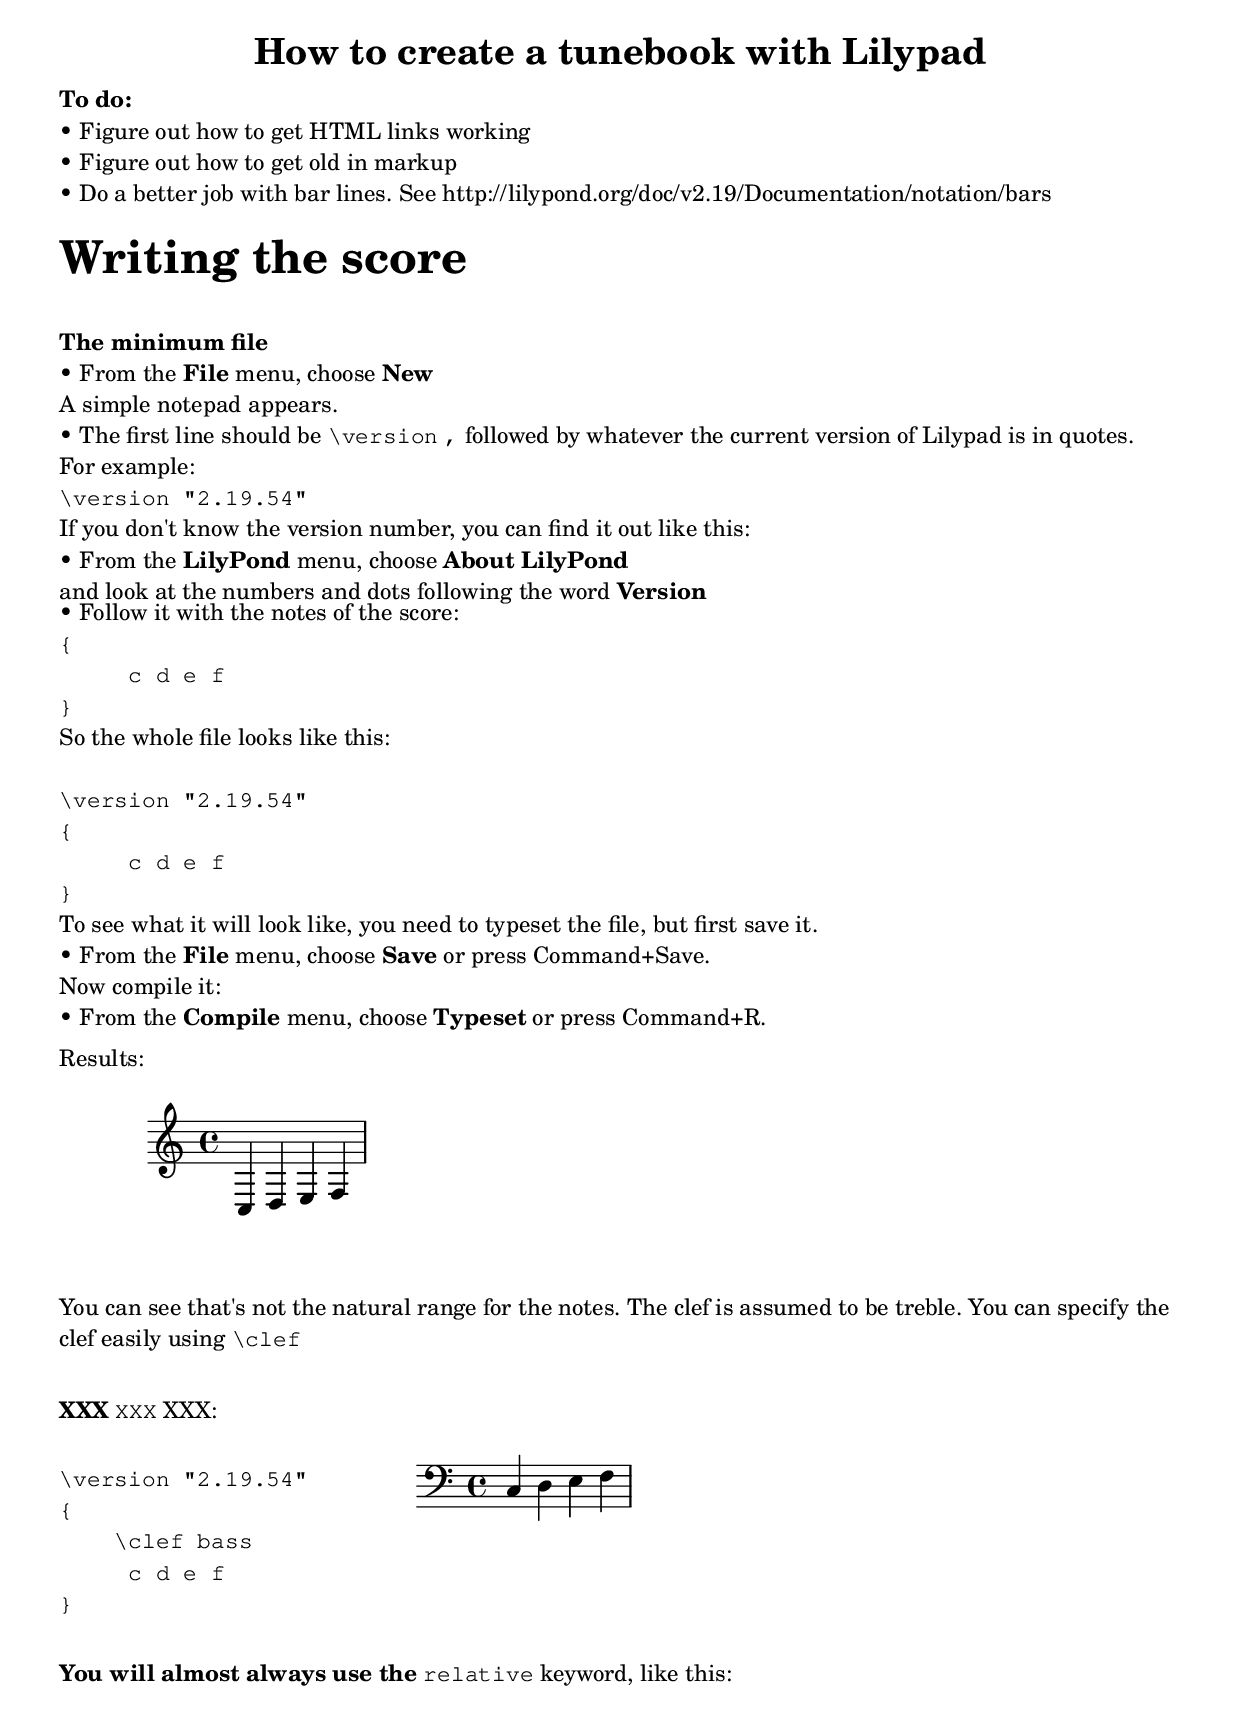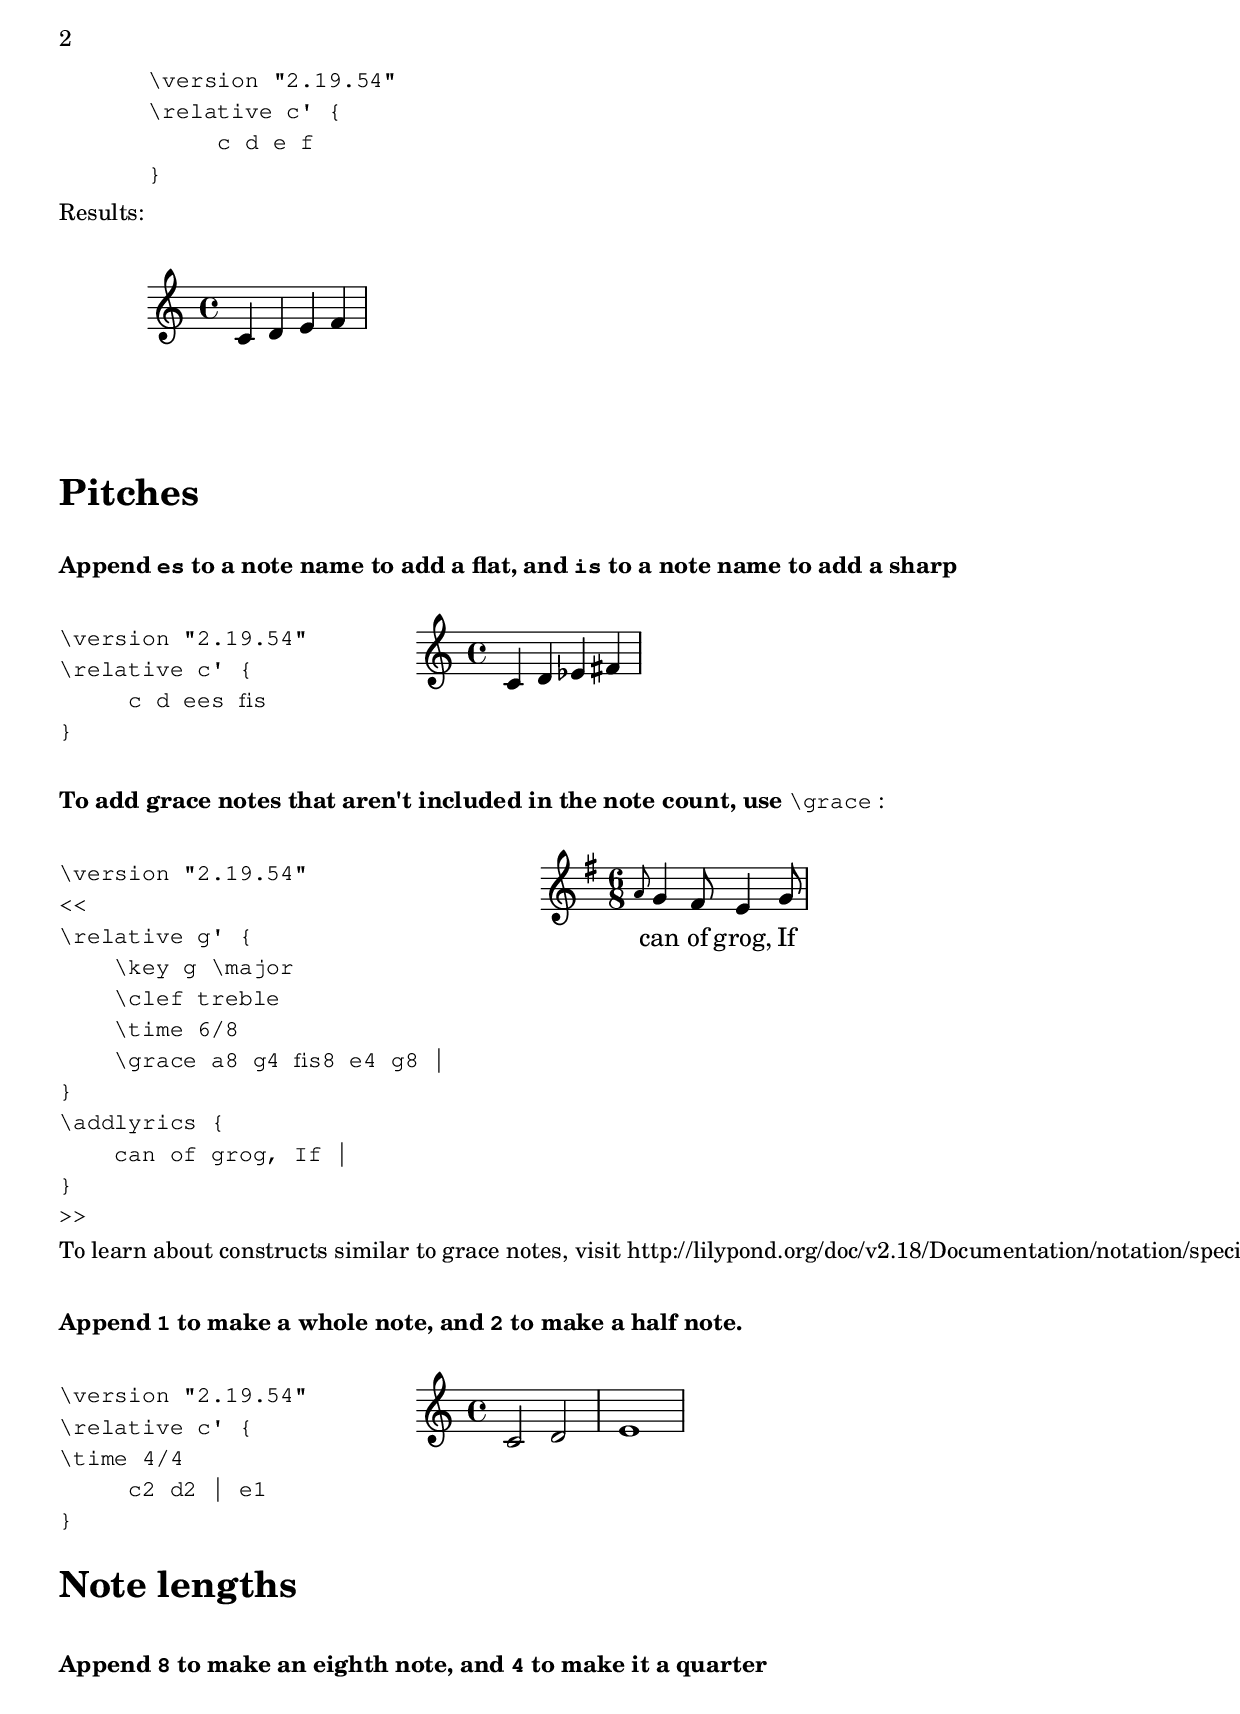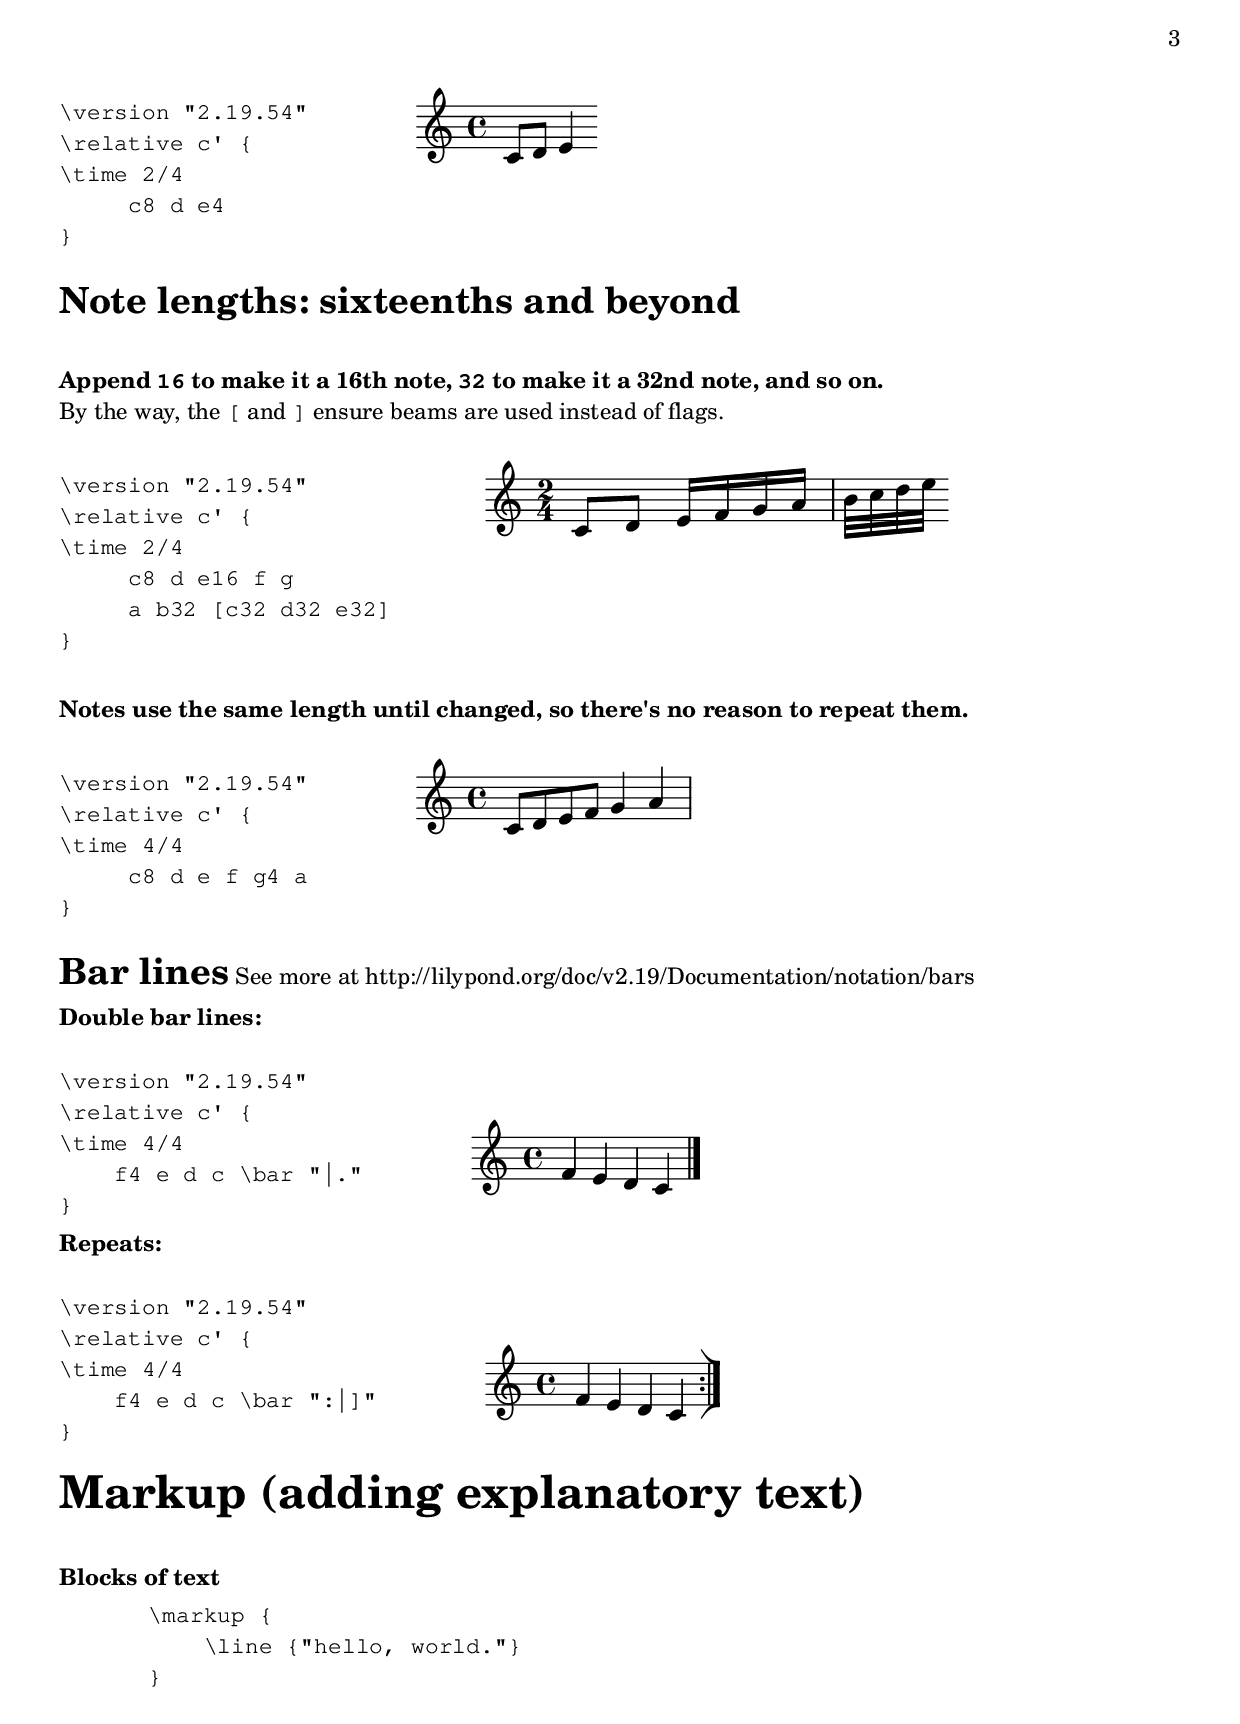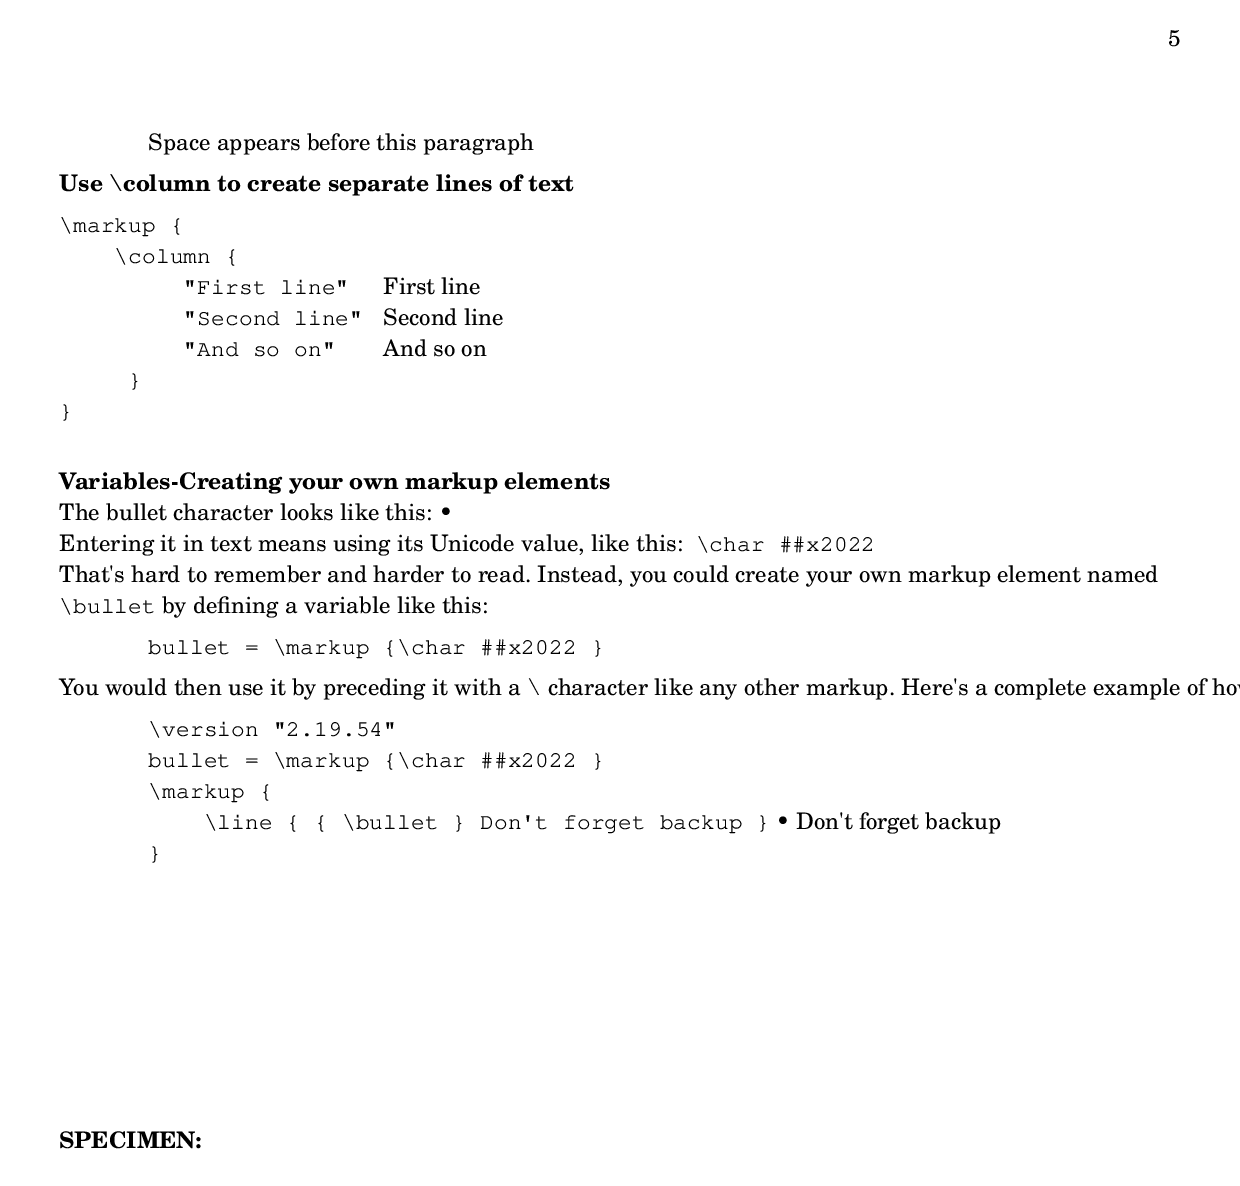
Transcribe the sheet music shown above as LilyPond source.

% Minimum Lilypad version required for the non-music variables feature
% \include "settings.ly"

\header {
  	title = "How to create a tunebook with Lilypad"
}

bullet = \markup { \char ##x2022 }

%{ ***********************************
   * MULTILINE COMMENT TEMPLATE
   * 
   ********************************* 
%}


%{ ***********************************
   * TEMPLATE for score inside markup
   * Using 2-column format
   ***********************************

\markup {
	\vspace #2
	\column {
		\line \bold { "XXX" } 
		"Explanation"
		\line { \typewriter {"XXX"} }
	}
}


\markup {
	\vspace #1
	\column {
		\hspace #8 \column \typewriter {
			"\\version \"2.19.54\" "  
			"\\relative c' {"
			"     XXX"
			"}"
		}
	}
	\column {
		\line { " " }
		\score {
			\relative c' {
				XXX
			}
		}
	}	
}

*********************************** %}


\markup {
	\vspace #1
	\column {
		\line \bold { "To do:" } 
		\wordwrap {  { \bullet } Figure out how to get HTML links working }
		\wordwrap {  { \bullet } Figure out how to get old in markup }
		\wordwrap {  { \bullet } Do a better job with bar lines. See http://lilypond.org/doc/v2.19/Documentation/notation/bars  }
	}

}



%{ ***********************************
   * 
   * WRITING THE SCORE 1.
   * 
   *********************************** 
%}

\markup {
	\vspace #2
	\fontsize #6
	\line \bold { "Writing the score" } 
}


\markup {

	\vspace #2
	\column {
		\bold { "The minimum file" } 
		\line {  { \bullet } "From the" \bold { File } "menu, choose" \bold "New" }
		"A simple notepad appears."

		\wordwrap {  { \bullet } "The first line should be" \typewriter { "\\version",} followed by whatever the current version of Lilypad is in quotes. }
		"For example:"
		\typewriter {"\\version \"2.19.54\"" }
		"If you don't know the version number, you can find it out like this:"
		\wordwrap {  { \bullet } "From the" \bold { LilyPond } "menu, choose" \bold {About LilyPond} "and look at the numbers and dots following the word" \bold "Version" }
		\line {  { \bullet } "Follow it with the notes of the score:"}
		\typewriter {
         	"{"
         	"     c d e f"
         	"}"
		}
		"So the whole file looks like this:"
		\hspace #8 \column {
			\typewriter {
         		"\\version \"2.19.54\" "  
         		"{"
         		"     c d e f"
         		"}"
			}
		"To see what it will look like, you need to typeset the file, but first save it."
		\line {  { \bullet } "From the" \bold { File } "menu, choose" \bold "Save" or press Command+Save. }
		"Now compile it:" 
		\line {  { \bullet } "From the" \bold { Compile } "menu, choose" \bold "Typeset" or press Command+R. } 
		}
	}
}

\markup {
	\vspace #1
	\line { "Results:" }
	\hspace #0
}

{
	c d e f
}

%{ ***********************************
   * 
   * WRITING THE SCORE 2.
   * 
   ********************************* 
%}


\markup {
	\vspace #1
	\wordwrap { 
		You can see that's not the natural range for the notes.
		The clef is assumed to be treble. You can specify the clef easily
		using \typewriter { "\\clef" }
	}
}



\markup {
	\vspace #2
	\line \bold { "XXX" } 
	\typewriter {"XXX"} {"XXX:"}
}

\markup {
	\vspace #1
	\column {
		\hspace #8 \column \typewriter {
			"\\version \"2.19.54\" "  
			"{"
			"    \\clef bass"
			"     c d e f"
			"}"
		}
	}
	\column {
		\line { " " }
		\score {
			\absolute {
				\clef bass
				{ c d e f }
			}	
			
		}
	}	
}










\markup {
	\vspace #2
	\line \bold { "You will almost always use the" } 
	\typewriter {"relative"} {"keyword, like this:"}
}

\markup {
	\vspace #1
	\hspace #8 \column \typewriter {
         "\\version \"2.19.54\" "  
         "\\relative c' {"
         "     c d e f"
         "}"
	}
}

\markup {
	\vspace #1
	\line { "Results:" }
	\hspace #0
}

\relative c' {
	c d e f
}

%{ ***********************************
   * 
   * Sharps and flats
   * 
   ********************************* 
%}

\markup {
	\vspace #2
	\fontsize #4
	\line \bold { "Pitches" } 
}


\markup {
	\vspace #2
	\line 
	{   \bold { "Append" \typewriter {"es"} { "to a note name to add a flat,"}
		{"and"} \typewriter {"is"} {"to a note name to add a sharp"} }
	} 
}

\markup {
	\vspace #1
	\column {
		\hspace #8 \column \typewriter {
	         "\\version \"2.19.54\" "  
	         "\\relative c' {"
	         "     c d ees fis"
	         "}"
		}
	}
	\column {
		\line { " " }
		\score {
			\relative c' {
				c d ees fis
			}
		}
	}	
}

%{ ***********************************
   * 
   * Grace note
   * 
   ********************************* 
%}

\markup {
	\vspace #2
	\line \bold { "To add grace notes that aren't included in the note count, use" } 
	\typewriter {"\\grace"} {":"}
}

\markup {
	\vspace #1
	\column {
		\hspace #8 \column \typewriter {
			"\\version \"2.19.54\" "  
			"<<"
			"\\relative g' {"
			"    \\key g \\major"
			"    \\clef treble"
			"    \\time 6/8"
			"    \\grace a8 g4 fis8 e4 g8 |"
			"}"
			"\\addlyrics {"
			"    can of grog, If |"
			"}"
			">>"
		}
	}
	\column {
		\line { " " }
		\score {
			<<
			\relative g' {
				\key g \major
				\clef treble
				\time 6/8
				\grace a8 g4 fis8 e4 g8 |
			}
			\addlyrics {
				can of grog, If |
			}
			>>
		}
	}	
}

\markup {
	\vspace #1
	\line {"To learn about constructs similar to grace notes, visit http://lilypond.org/doc/v2.18/Documentation/notation/special-rhythmic-concerns"}
}


%{ ***********************************
   * 
   * Note length #1: Whole and half
   * 
   ********************************* 
%}

\markup {
	\vspace #2
	\line 
	{   \bold { "Append" \typewriter {"1"} { "to make a whole note,"}
		{"and"} \typewriter {"2"} {"to make a half note."} }
	} 
}

\markup {
	\vspace #1
	\column {
		\hspace #8 \column \typewriter {
			"\\version \"2.19.54\" "  
			"\\relative c' {"
			"\\time 4/4"
         	"     c2 d2 | e1"
 			"}"
		}
	}
	\column {
		\line { " " }
		\score {
			\relative c' {
			\time 4/4
				 c2 d2 | e1
			}
		}
	}	
}

%{ ***********************************
   * 
   * Note length #2: Quarters and eighths
   * 
   ********************************* 
%}

\markup {
	\vspace #2
	\fontsize #4
	\line \bold { "Note lengths" } 
}


\markup {
	\vspace #2
	\line 
	{   \bold { "Append" \typewriter {"8"} { "to make an eighth note,"}
		{"and"} \typewriter {"4"} {"to make it a quarter"} }
	} 
}

\markup {
	\vspace #1
	\column {
		\hspace #8 \column \typewriter {
			"\\version \"2.19.54\" "  
			"\\relative c' {"
			"\\time 2/4"
			"     c8 d e4"
			"}"
		}
	}
	\column {
		\line { " " }
		\score {
			\relative c' {
				c8 d e4
			}
		}
	}	
}



%{ ***********************************
   * 
   * Note length #3: Sixteenths, etc
   * 
   ********************************* 
%}

\markup {
	\vspace #2
	\fontsize #4
	\line \bold { "Note lengths: sixteenths and beyond" } 
}

\markup {
	\vspace #2
	\column {
		\wordwrap \bold { "Append" \typewriter 16 "to make it a 16th note," \typewriter 32 "to make it a 32nd note, and so on." }
		\wordwrap { "By the way, the" \typewriter [  and 
			\typewriter ] ensure beams are used instead of flags.  }
	}
}

\markup {
	\vspace #1
	\column {
		\hspace #8 \column \typewriter {
			"\\version \"2.19.54\" "  
			"\\relative c' {"
			"\\time 2/4"
			"     c8 d e16 f g"
			"     a b32 [c32 d32 e32]"
			"}"
		}
	}
	\column {
		\line { " " }
		\score {
			\relative c' {
			\time 2/4
				c8 d e16 f g
				a b32 [c32 d32 e32]
				
			}
		}
	}	
}





%{ ***********************************
   * 
   * Note length #4
   * 
   ********************************* 
%}

\markup {
	\vspace #2
	\line 
	{   \bold { "Notes use the same length until changed, so there's no reason to repeat them."}
		 
	} 
}

\markup {
	\vspace #1
	\column {
		\hspace #8 \column \typewriter {
			"\\version \"2.19.54\" "  
			"\\relative c' {"
			"\\time 4/4"
         	"     c8 d e f g4 a"
 			"}"
		}
	}
	\column {
		\line { " " }
		\score {
			\relative c' {
			\time 4/4
				c8 d e f g4 a
			}
		}
	}	
}



%{ ***********************************
   * 
   * BAR LINES AND REPEATS
   * 
   ********************************* 
%}
% http://lilypond.org/doc/v2.19/Documentation/notation/bars

\markup {
	\vspace #2
	\fontsize #4
	\line {   
		\bold { "Bar lines"}		 
	} 
	\column{
		\line { "See more at http://lilypond.org/doc/v2.19/Documentation/notation/bars" 
		}
	}
}

% ///

\markup {
	\vspace #1
	\column { \bold { "Double bar lines:"}		 
		\hspace #8 \column \typewriter {
			"\\version \"2.19.54\" "  
			"\\relative c' {"
			"\\time 4/4"
            "    f4 e d c \\bar \"|.\" "
 			"}"
		}
	}
	\column {
		\line { " " }
		\line { " " }
		\line { " " }
		\line { " " }
	 	\score {
			\relative c' {
			\time 4/4
				f4 e d c \bar "|."
			}
		}
	}	
}

\markup {
	\vspace #1
	\column {\bold { "Repeats:"}		 
		\hspace #8 \column \typewriter {
			"\\version \"2.19.54\" "  
			"\\relative c' {"
			"\\time 4/4"
            "    f4 e d c \\bar \":|]\" "
 			"}"
		}
	}
	\column {
		\line { " " }
		\line { " " }
		\line { " " }
		\line { " " }
		\score {
			\relative c' {
			\time 4/4
				f4 e d c \bar ":|]"
			}
		}
	}	
}

 
%{ ***********************************
   * 
   * MARKUP (Explanatory text)
   * 
   ********************************* 
%}

%{ ***********************************
   * TEMPLATE FOR MULTIPLE LINES
   * OF MARKUP TEXT
   ********************************* 
\markup {
	\line \bold { "Use "} { \typewriter "\\column " } 
	{ "to start new lines of text" }
}
\markup {
	\vspace #1
	\column \typewriter {
		"First line"
		"Second line"
		"And so on"
	}
}

%}

%{ ***********************************
   * TEMPLATE for score inside markup
   * Using 2-column format
   ***********************************

\markup {
	\vspace #2
	\line \bold { "XXX" } 
	\typewriter {"XXX"} {"XXX:"}
}

\markup {
	\vspace #1
	\column {
		\hspace #8 \column \typewriter {
			"\\version \"2.19.54\" "  
			"\\relative c' {"
			"     XXX"
			"}"
		}
	}
	\column {
		\line { " " }
		\score {
			\relative c' {
				XXX
			}
		}
	}	
}

   ********************************* %}



\markup {
	\vspace #2
	\fontsize #6
	\line \bold { "Markup (adding explanatory text)" } 
}

\markup {
	\vspace #2
	\line \bold { "Blocks of text" }
}
\markup {
	\hspace #8
	\vspace #1
	\column \typewriter {
		"\\markup {"
		"    \\line {\"hello, world.\"}"
		"}"
	}
}

\markup {
	\vspace #1
	\line { "Results:" }
}

\markup {
	\hspace #8
	\vspace #1
	\line { "hello, world." }
}



\markup {
	\vspace #2
	\line \bold { "Use" } { \typewriter "\\vspace" } { "to add space between paragraphs:" } 
}

\markup {
	\vspace #1
	 \hspace #4 \column \typewriter {
		"\\markup {"
		"    \\vspace #2"
		"    \\line {\"This paragraph is down several lines\"}"
		"}"
	}
}

\markup {
	\vspace #1
	\line { "Results:" }
}

\markup {
	\hspace #8
	\vspace #2
	\line {"This paragraph is down several lines"} 
}

\markup {
	\vspace #2
	\line \bold { "Formatting blocks of text" }
}
\markup {
	\vspace #1
	\column \typewriter {
		"\\markup {"
		"    \\line {\"hello,\" \\bold \"world.\"}"
		"}"
	}
}

\markup {
	\vspace #1
	\line {"hello," \bold "world."}
}

\markup {
	\vspace #2
	\column \typewriter {
		"\\markup {"
		"    \\line { \\italic \"hello,\" \"world.\"}"
		"}"
	}
}

\markup {
	\vspace #1
	\line { \italic "hello,""world."}
}



%{ ***********************************
   * TEMPLATE for score inside markup
   ***********************************
\markup {
	\line \bold { "What this is" }
}
\markup {
	\score {
		\absolute {
			\key f \major
			\clef treble
			\once \override Staff.TimeSignature #'stencil = ##f 
			c' f'' 
		}
	}
}

   ********************************* %}





% Display range and key. They are side by side,
% so they each get a column.
% Nest \score inside \markup to get 2 columns
\markup {
	\vspace #2
	\line 
	\bold { "Score inside markup:" }
}
\markup {
	\hspace #4 \column \typewriter {
		"\\markup {"
		"    \\score {"
		"        \\absolute"
		"        {"
		"            \\key f \\major"
		"            \\clef treble"
		"            \\once \\override Staff.TimeSignature #'stencil = ##f"
		"            c' f''"
		"         }"
		"    }"
		"}"
	}
}

\markup {
	\vspace #1
	\line { "Results:" }
}

\markup {
	\vspace #1
	\score {
		\absolute {
			\key f \major
			\clef treble
			% Suppress time signature
			% I think this also works:  \omit Staff.TimeSignature
			\once \override Staff.TimeSignature #'stencil = ##f 
			 c' f'' 
		}
	}
} % markup




\markup {
	\vspace #1
	 @uref(http://lilypond.org/doc/v2.19/Documentation/notation/formatting-text, Formatting Text)
	\line { "See  @uref(http://lilypond.org/doc/v2.19/Documentation/notation/formatting-text, Formatting Text)" }
}




\markup {
	\vspace #2
	\line \bold { "Insert space before a paragraph of text" }
}
\markup {
	\hspace #8
	\vspace #1
		\column \typewriter {
		"\\markup {"
		"    \\vspace #3 % Replace 3 with desired number of lines"
		"    \\line {\"Space appears before this paragraph\"}"
		"}"
	}
}


\markup {
	\vspace #1
	\line { "Results:" }
}

\markup {
	\hspace #8
	\vspace #3 % Replace 3 with desired number of lines 
	\line {"Space appears before this paragraph"}
}

\markup {
	\vspace #1
	\line \bold { "Use \\column to create separate lines of text" }
}

\markup {
	\vspace #1
	\column \typewriter {
		"\\markup {"
		"    \\column {"
		"         \"First line\" "
		"         \"Second line\" "
		"         \"And so on\" "
		"     }"
		"}"
	}
	
	\column {
		\line {" "}
		\line { " " }
		"First line"
		"Second line"
 		"And so on"
	}
}


%{ ***********************************
   * 
   * VARIABLES
   * 
   *********************************** 
%}

\markup {
	\vspace #2
	\column {
		\line \bold { "Variables-Creating your own markup elements" } 
		\line { "The bullet character looks like this:" \bullet }
		\line { "Entering it in text means using its Unicode value, like this: " \typewriter { "\\char ##x2022" } }

		\wordwrap { 
			"That's hard to remember and harder to read. Instead, you could create your own markup element named "  
			\typewriter {"\\bullet"}  
			"by defining a variable like this:" 
		}
	}
}

\markup {
	\vspace #1
	\hspace #8 \column {
		\line \typewriter {
			"bullet = \\markup {\\char ##x2022 }"
		}
	}
}

\markup {
	\vspace #1
	\column {
		\wordwrap { 
			"You would then use it by preceding it with a \\ character like any other markup. Here's a complete example of how you'd use it. Save this as a file and compile it:"
		}
	}
}

\markup {
	\vspace #1
	\hspace #8 \column {
		\typewriter {
				"\\version \"2.19.54\" "  
				"bullet = \\markup {\\char ##x2022 }"
				"\\markup {"
				"    \\line { { \bullet } Don't forget backup }"				"}"
		}
	}
	\column {
		\line { " " }
		\line { " " }
		\line { " " }
		\line { { \bullet } Don't forget backup }
	}

}

\markup {
	\vspace #9 \line \bold { "SPECIMEN:" }
	
}


\markup {
	\column {
	}
}
